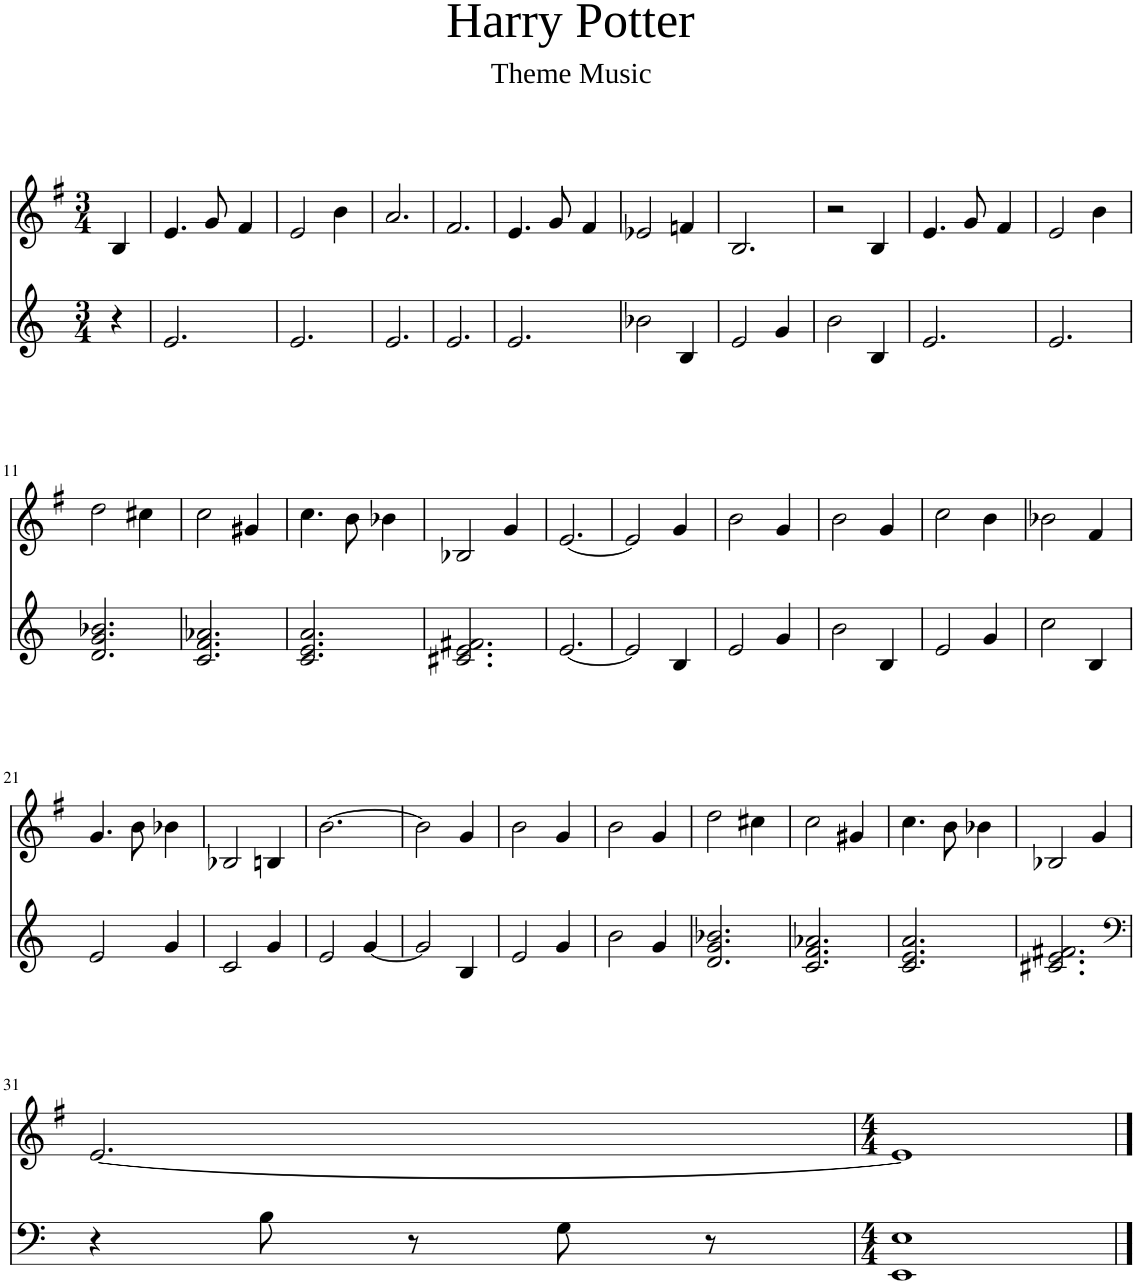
**kern	**kern
*part2	*part1
*staff2	*staff1
*I"Piano	*I"Flute
*I'Pno	*I'Fl
*clefG2	*clefG2
*k[]	*k[f#]
*M3/4	*M3/4
=	=
4r	4B/
=1	=1
2.e/	4.e/
.	8g/
.	4f#/
=2	=2
2.e/	2e/
.	4b\
=3	=3
2.e/	2.a/
=4	=4
2.e/	2.f#/
=5	=5
2.e/	4.e/
.	8g/
.	4f#/
=6	=6
2b-X\	2e-X/
4B/	4fn/
=7	=7
2e/	2.B/
4g/	.
=8	=8
2b\	2r
4B/	4B/
=9	=9
2.e/	4.e/
.	8g/
.	4f#/
=10	=10
2.e/	2e/
.	4b\
!!LO:LB:g=z
=11	=11
2.d/ 2.g/ 2.b-X/	2dd\
.	4cc#X\
=12	=12
2.c/ 2.f/ 2.a-X/	2cc\
.	4g#X/
=13	=13
2.c/ 2.e/ 2.a/	4.cc\
.	8b\
.	4b-X\
=14	=14
2.c#X/ 2.e/ 2.f#X/	2B-X/
.	4g/
=15	=15
[2.e/	[2.e/
=16	=16
2e/]	2e/]
4B/	4g/
=17	=17
2e/	2b\
4g/	4g/
=18	=18
2b\	2b\
4B/	4g/
=19	=19
2e/	2cc\
4g/	4b\
=20	=20
2cc\	2b-X\
4B/	4f#/
!!LO:LB:g=z
=21	=21
2e/	4.g/
.	8b\
4g/	4b-X\
=22	=22
2c/	2B-X/
4g/	4Bn/
=23	=23
2e/	[2.b\
[4g/	.
=24	=24
2g/]	2b\]
4B/	4g/
=25	=25
2e/	2b\
4g/	4g/
=26	=26
2b\	2b\
4g/	4g/
=27	=27
2.d/ 2.g/ 2.b-X/	2dd\
.	4cc#X\
=28	=28
2.c/ 2.f/ 2.a-X/	2cc\
.	4g#X/
=29	=29
2.c/ 2.e/ 2.a/	4.cc\
.	8b\
.	4b-X\
=30	=30
2.c#X/ 2.e/ 2.f#X/	2B-X/
.	4g/
!!LO:LB:g=z
=31	=31
*clefF4	*
4r	[2.e/
8B\	.
8r	.
8G\	.
8r	.
=32	=32
*M4/4	*M4/4
1EE 1E	1e]
==	==
*-	*-
